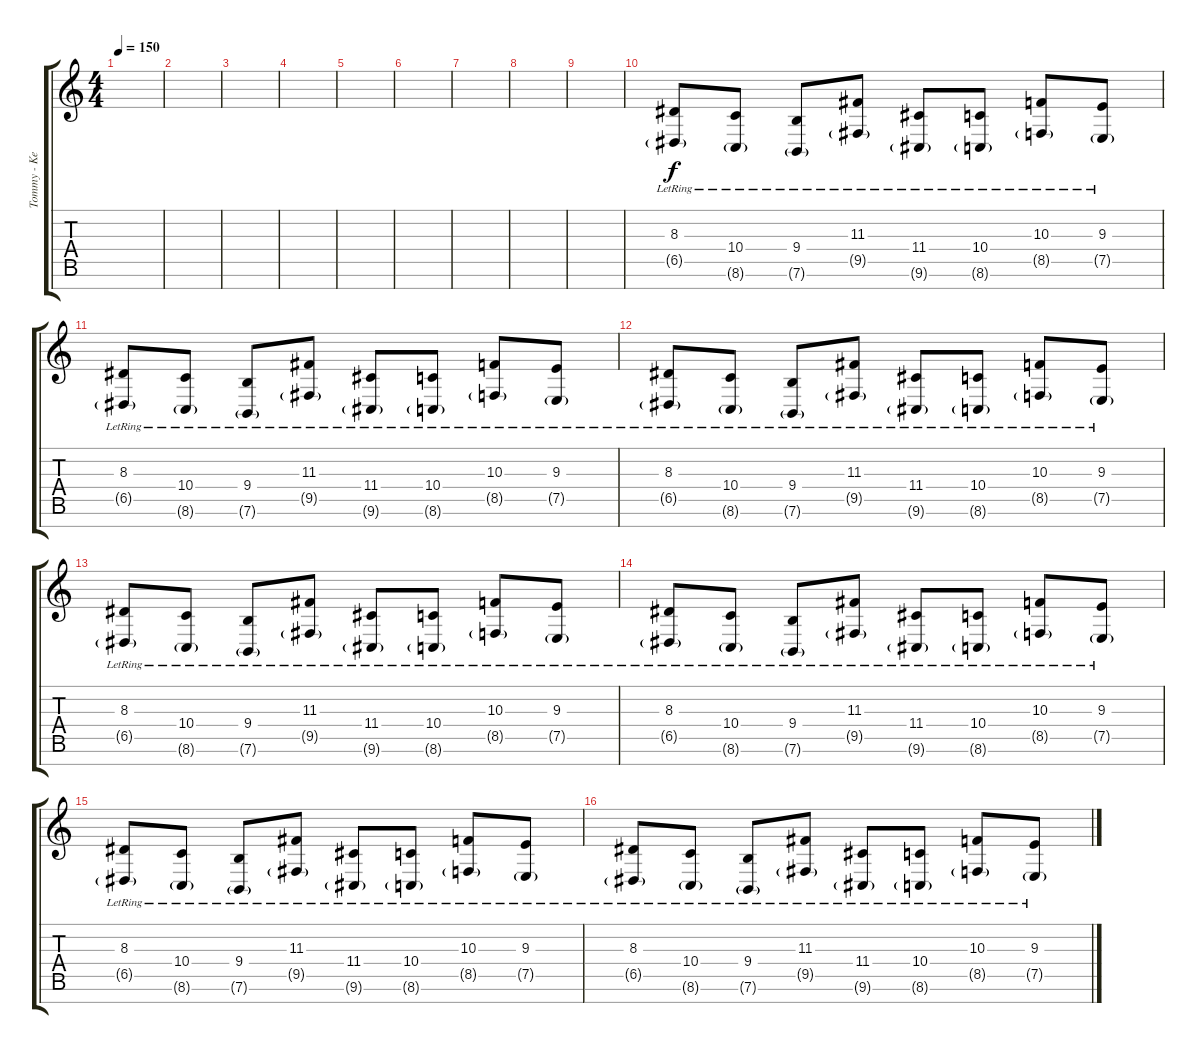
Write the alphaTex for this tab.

\track ("Tommy - Keyboards" "Tommy - Ke") {instrument harpsichord}
\staff {score tabs}
\tuning (E4 B3 G3 D3 A2 E2 B1) {hide}
\ts (4 4)
\tempo 150
\clef g2
\ks c
|
|
|
|
|
|
|
|
|
(8.3{lr} 6.5{g lr}).8 (10.4{lr} 8.6{g lr}).8 (9.4{lr} 7.6{g lr}).8 (11.3{lr} 9.5{g lr}).8 (11.4{lr} 9.6{g lr}).8 (10.4{lr} 8.6{g lr}).8 (10.3{lr} 8.5{g lr}).8 (9.3{lr} 7.5{g lr}).8 |
(8.3{lr} 6.5{g lr}).8 (10.4{lr} 8.6{g lr}).8 (9.4{lr} 7.6{g lr}).8 (11.3{lr} 9.5{g lr}).8 (11.4{lr} 9.6{g lr}).8 (10.4{lr} 8.6{g lr}).8 (10.3{lr} 8.5{g lr}).8 (9.3{lr} 7.5{g lr}).8 |
(8.3{lr} 6.5{g lr}).8 (10.4{lr} 8.6{g lr}).8 (9.4{lr} 7.6{g lr}).8 (11.3{lr} 9.5{g lr}).8 (11.4{lr} 9.6{g lr}).8 (10.4{lr} 8.6{g lr}).8 (10.3{lr} 8.5{g lr}).8 (9.3{lr} 7.5{g lr}).8 |
(8.3{lr} 6.5{g lr}).8 (10.4{lr} 8.6{g lr}).8 (9.4{lr} 7.6{g lr}).8 (11.3{lr} 9.5{g lr}).8 (11.4{lr} 9.6{g lr}).8 (10.4{lr} 8.6{g lr}).8 (10.3{lr} 8.5{g lr}).8 (9.3{lr} 7.5{g lr}).8 |
(8.3{lr} 6.5{g lr}).8 (10.4{lr} 8.6{g lr}).8 (9.4{lr} 7.6{g lr}).8 (11.3{lr} 9.5{g lr}).8 (11.4{lr} 9.6{g lr}).8 (10.4{lr} 8.6{g lr}).8 (10.3{lr} 8.5{g lr}).8 (9.3{lr} 7.5{g lr}).8 |
(8.3{lr} 6.5{g lr}).8 (10.4{lr} 8.6{g lr}).8 (9.4{lr} 7.6{g lr}).8 (11.3{lr} 9.5{g lr}).8 (11.4{lr} 9.6{g lr}).8 (10.4{lr} 8.6{g lr}).8 (10.3{lr} 8.5{g lr}).8 (9.3{lr} 7.5{g lr}).8 |
(8.3{lr} 6.5{g lr}).8 (10.4{lr} 8.6{g lr}).8 (9.4{lr} 7.6{g lr}).8 (11.3{lr} 9.5{g lr}).8 (11.4{lr} 9.6{g lr}).8 (10.4{lr} 8.6{g lr}).8 (10.3{lr} 8.5{g lr}).8 (9.3{lr} 7.5{g lr}).8
